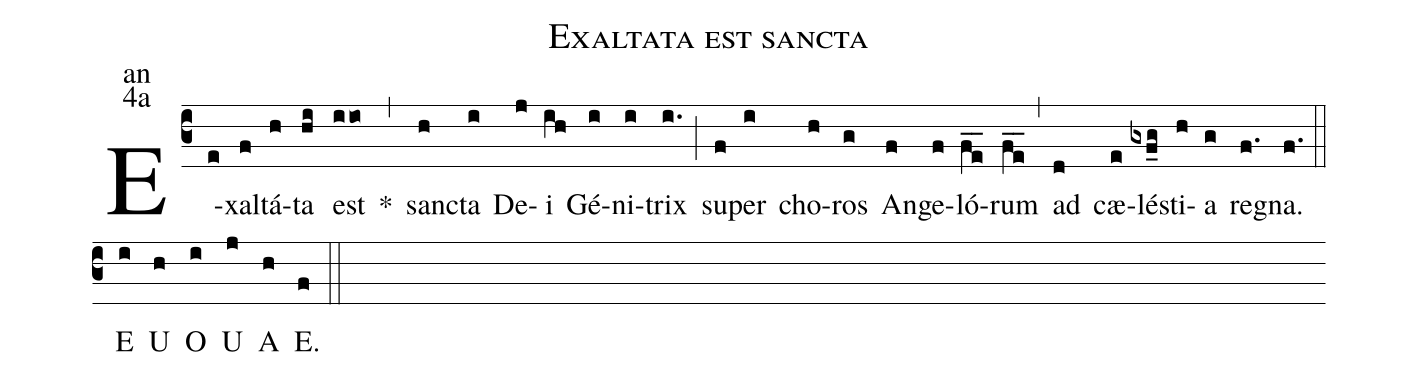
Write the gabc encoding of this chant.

name:Exaltata est sancta;
office-part:an;
mode:4a;
%%
(c3) E(e)xal(f)tá(h)ta(hi) est(iio) <sp>*</sp>(,) san(h)cta(i) De(j)i(ih) Gé(i)ni(i)trix(i.) (;) su(f)per(i) cho(h)ros(g) An(f)ge(f)ló(fe__)rum(fe__) (,) ad(d) cæ(e)lé(gxf_g)sti(h)a(g) re(f.)gna.(f.) (::)
<eu>E(i) U(h) O(i) U(j) A(h) E.(f) </eu>(::)
